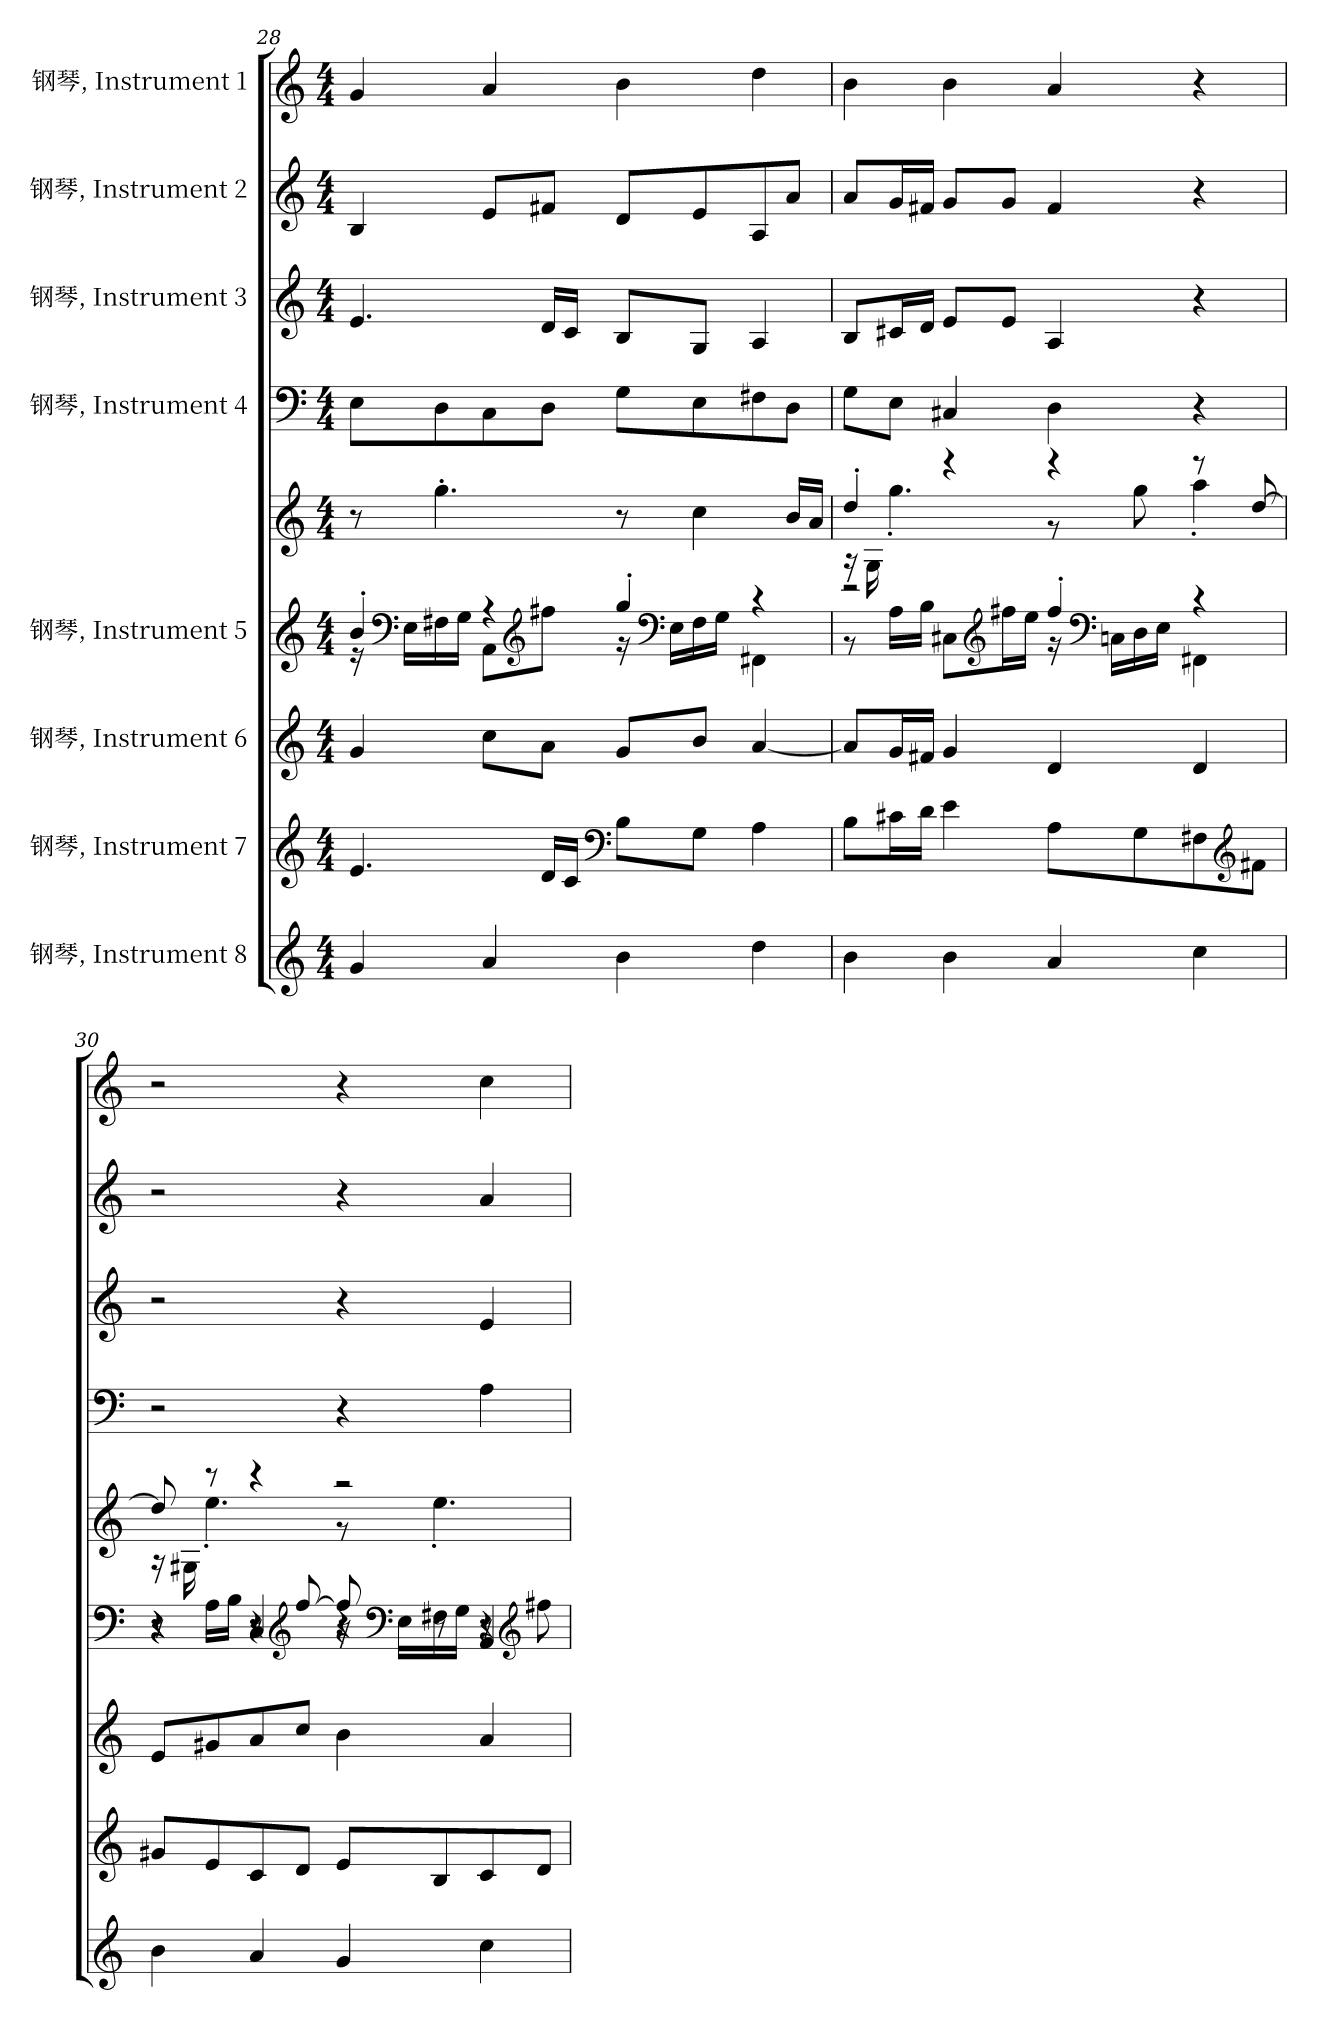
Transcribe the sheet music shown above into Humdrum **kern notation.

**kern	**kern	**kern	**kern	**kern	**kern	**kern	**kern	**kern
*part8	*part7	*part6	*part5	*part5	*part4	*part3	*part2	*part1
*staff9	*staff8	*staff7	*staff6	*staff5	*staff4	*staff3	*staff2	*staff1
*I"钢琴, Instrument 8	*I"钢琴, Instrument 7	*I"钢琴, Instrument 6	*I"钢琴, Instrument 5	*	*I"钢琴, Instrument 4	*I"钢琴, Instrument 3	*I"钢琴, Instrument 2	*I"钢琴, Instrument 1
!!LO:PB:g=z
*clefG2	*clefG2	*clefG2	*clefG2	*clefG2	*clefF4	*clefG2	*clefG2	*clefG2
*k[]	*k[]	*k[]	*k[]	*k[]	*k[]	*k[]	*k[]	*k[]
*M4/4	*M4/4	*M4/4	*M4/4	*M4/4	*M4/4	*M4/4	*M4/4	*M4/4
=28	=28	=28	=28	=28	=28	=28	=28	=28
*	*	*	*^	*	*	*	*	*
4g/	4.e/	4g/	4b'/	16r	8r	8E\L	4.e/	4B/	4g/
*	*	*	*clefF4	*	*	*	*	*	*
.	.	.	.	16E\LL	.	.	.	.	.
.	.	.	.	16F#X\	4.gg'\	8D\	.	.	.
.	.	.	.	16G\JJ	.	.	.	.	.
4a/	.	8cc\L	4r	8AA\L	.	8C\	.	8e/L	4a/
*	*	*	*clefG2	*	*	*	*	*	*
.	16d/LL	8a\J	.	8ff#X\J	.	8D\J	16d/LL	8f#X/J	.
.	16c/JJ	.	.	.	.	.	16c/JJ	.	.
*	*clefF4	*	*	*	*	*	*	*	*
4b\	8B\L	8g/L	4gg'/	16r	8r	8G\L	8B/L	8d/L	4b\
*	*	*	*clefF4	*	*	*	*	*	*
.	.	.	.	16E\LL	.	.	.	.	.
.	8G\J	8b/J	.	16F#\	4cc\	8E\	8G/J	8e/	.
.	.	.	.	16G\JJ	.	.	.	.	.
4dd\	4A\	[4a/	4r	4FF#X\	.	8F#X\	4A/	8A/	4dd\
.	.	.	.	.	16b/LL	8D\J	.	8a/J	.
.	.	.	.	.	16a/JJ	.	.	.	.
!!LO:PB:g=z
=29	=29	=29	=29	=29	=29	=29	=29	=29	=29
*	*	*	*	*	*^	*	*	*	*
4b\	8B\L	8a/L]	2r	8r	4dd'/	16r	8G\L	8B/L	8a/L	4b\
.	.	.	.	.	.	16G\	.	.	.	.
.	16c#X\L	16g/L	.	16A\LL	.	4.gg'\	8E\J	16c#X/L	16g/L	.
.	16d\JJ	16f#X/JJ	.	16B\JJ	.	.	.	16d/JJ	16f#X/JJ	.
4b\	4e\	4g/	.	8C#X\L	4r	.	4C#X/	8e/L	8g/L	4b\
*	*	*	*clefG2	*	*	*	*	*	*	*
.	.	.	.	16ff#X\L	.	.	.	8e/J	8g/J	.
.	.	.	.	16ee\JJ	.	.	.	.	.	.
4a/	8A\L	4d/	4ff#'/	16r	4r	8r	4D\	4A/	4f#/	4a/
*	*	*	*clefF4	*	*	*	*	*	*	*
.	.	.	.	16Cn\LL	.	.	.	.	.	.
.	8G\	.	.	16D\	.	8gg\	.	.	.	.
.	.	.	.	16E\JJ	.	.	.	.	.	.
4cc\	8F#X\	4d/	4r	4FF#X\	8r	4aa'\	4r	4r	4r	4r
*	*clefG2	*	*	*	*	*	*	*	*	*
.	8f#X\J	.	.	.	[8dd/	.	.	.	.	.
!!LO:PB:g=z
=30	=30	=30	=30	=30	=30	=30	=30	=30	=30	=30
*	*	*	*	*^	*	*	*	*	*	*
4b\	8g#X/L	8e/L	4r	8r	4r	8dd/]	16r	2r	2r	2r	2r
.	.	.	.	.	.	.	16G#X\	.	.	.	.
.	8e/	8g#X/	.	16A\LL	.	8r	4.ee'\	.	.	.	.
.	.	.	.	16B\JJ	.	.	.	.	.	.	.
4a/	8c/	8a/	8r	4r	4C/	4r	.	.	.	.	.
*	*	*	*clefG2	*	*	*	*	*	*	*	*
.	8d/J	8cc/J	[8ff/	.	.	.	.	.	.	.	.
4g/	8e/L	4b\	8ff/]	16r	4r	2r	8r	4r	4r	4r	4r
*	*	*	*clefF4	*	*	*	*	*	*	*	*
.	.	.	.	16E\LL	.	.	.	.	.	.	.
.	8B/	.	8r	16F#X\	.	.	4.ee'\	.	.	.	.
.	.	.	.	16G\JJ	.	.	.	.	.	.	.
4cc\	8c/	4a/	4r	8r	4AA/	.	.	4A\	4e/	4a/	4cc\
*	*	*	*clefG2	*	*	*	*	*	*	*	*
.	8d/J	.	.	8ff#X\	.	.	.	.	.	.	.
*	*	*	*v	*v	*v	*	*	*	*	*	*
*	*	*	*	*v	*v	*	*	*	*
=	=	=	=	=	=	=	=	=
*-	*-	*-	*-	*-	*-	*-	*-	*-
